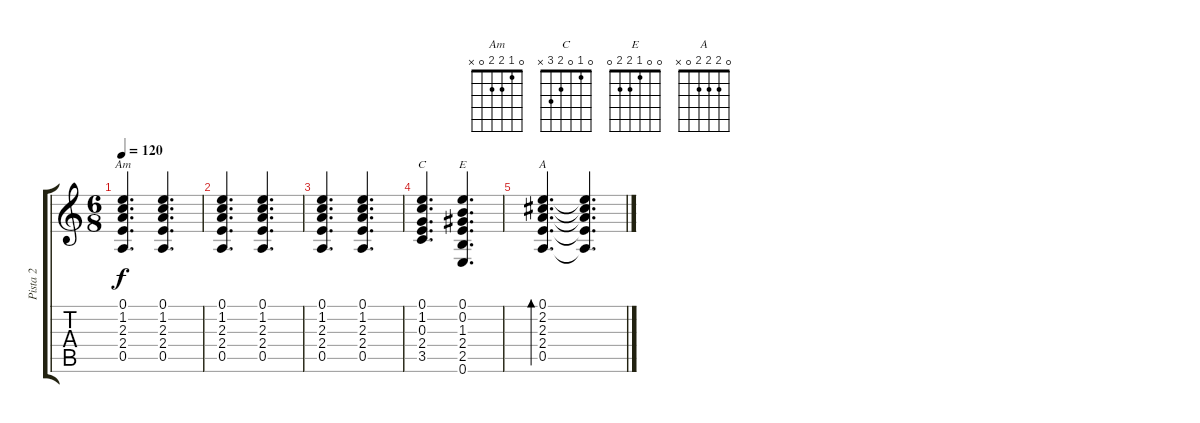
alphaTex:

\track ("Pista 2" "Pista 2") {instrument acousticguitarsteel}
\staff {score tabs}
\tuning (E4 B3 G3 D3 A2 E2) {hide}
\chord ("Am" 0 1 2 2 0 x)
\chord ("C" 0 1 0 2 3 x)
\chord ("E" 0 0 1 2 2 0)
\chord ("A" 0 2 2 2 0 x)
\ts (6 8)
\tempo 120
\clef g2
\ks c
(0.1 1.2 2.3 2.4 0.5).4{d ch "Am" dy f} (0.1 1.2 2.3 2.4 0.5).4{d} |
(0.1 1.2 2.3 2.4 0.5).4{d} (0.1 1.2 2.3 2.4 0.5).4{d} |
(0.1 1.2 2.3 2.4 0.5).4{d} (0.1 1.2 2.3 2.4 0.5).4{d} |
(0.1 1.2 0.3 2.4 3.5).4{d ch "C"} (0.1 0.2 1.3 2.4 2.5 0.6).4{d ch "E"} |
(0.1 2.2 2.3 2.4 0.5).4{d bd 480 ch "A"} (0.1{t} 2.2{t} 2.3{t} 2.4{t} 0.5{t}).4{d}
